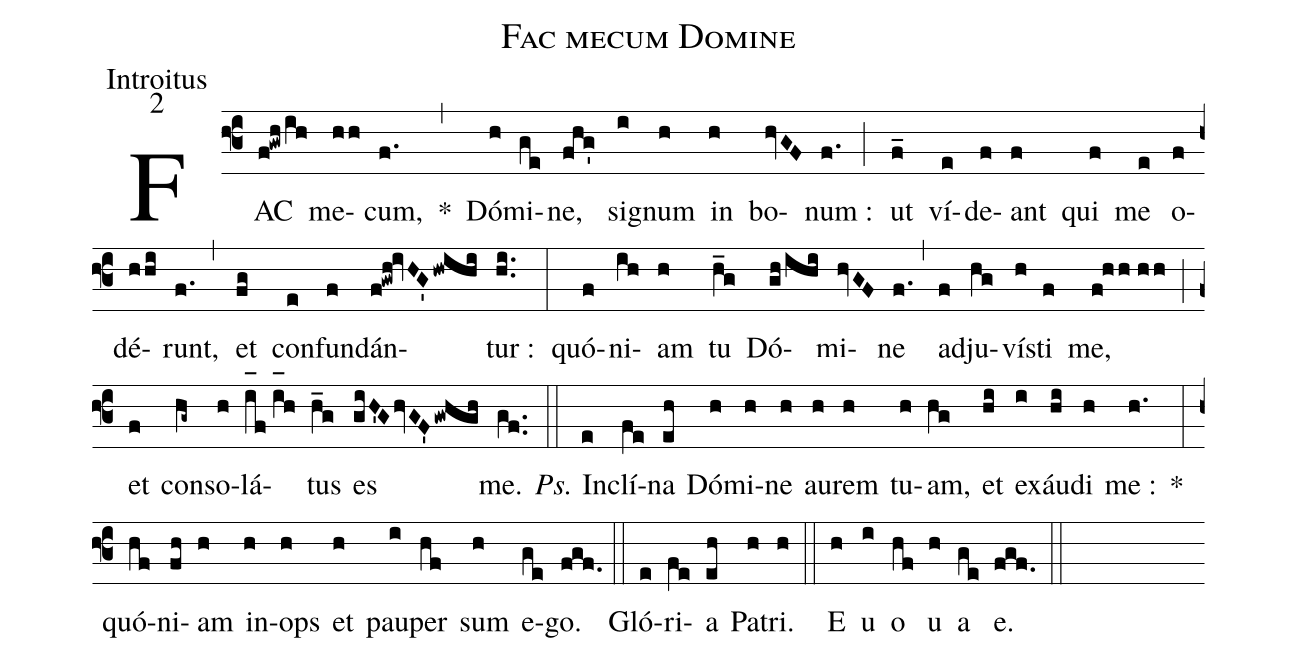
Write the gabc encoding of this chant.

name:Fac mecum Domine;
office-part:Introitus;
mode:2;
%%
(f3) FAC(f!gwh/ih) me(hh)cum,(f.) *(,) Dó(h)mi(ge)ne,(fhg') si(i)gnum(h) in(h) bo(hvGF)num :(f.) (;) ut(f_) ví(e)de(f)ant(f) qui(f) me(e) o(f)dé(hhi)runt,(f.) (,) et(fg) con(e)fun(f)dán(f!gwh!ivHG'hwihi)tur :(hi..) (:) quó(f)ni(ih)am(h) tu(h_g) Dó(gh/ihi)mi(hvGF)ne(f.) (,) ad(f)ju(hg)ví(h)sti(f) me,(f!hh//hh) (;) et(f) con(hg~)so(h)lá(i_[oh:h]f//i_[oh:h]h)tus(h_g) es(giH'GhvGF'gwhgh) me.(gf..) (::) <i>Ps.</i> In(e)clí(fe)na(eh) Dó(h)mi(h)ne(h) au(h)rem(h) tu(h)am,(hg) et(hi) ex(i)áu(hi)di(h) me :(h.) *(:) quó(hf)ni(fh)am(h) in(h)ops(h) et(h) pau(i)per(hf) sum(h) e(ge)go.(fgf.) (::) Gló(e)ri(fe)a(eh) Pa(h)tri.(h) (::) <eu>E(h) u(i) o(hf) u(h) a(ge) e.</eu>(fgf.) (::)
